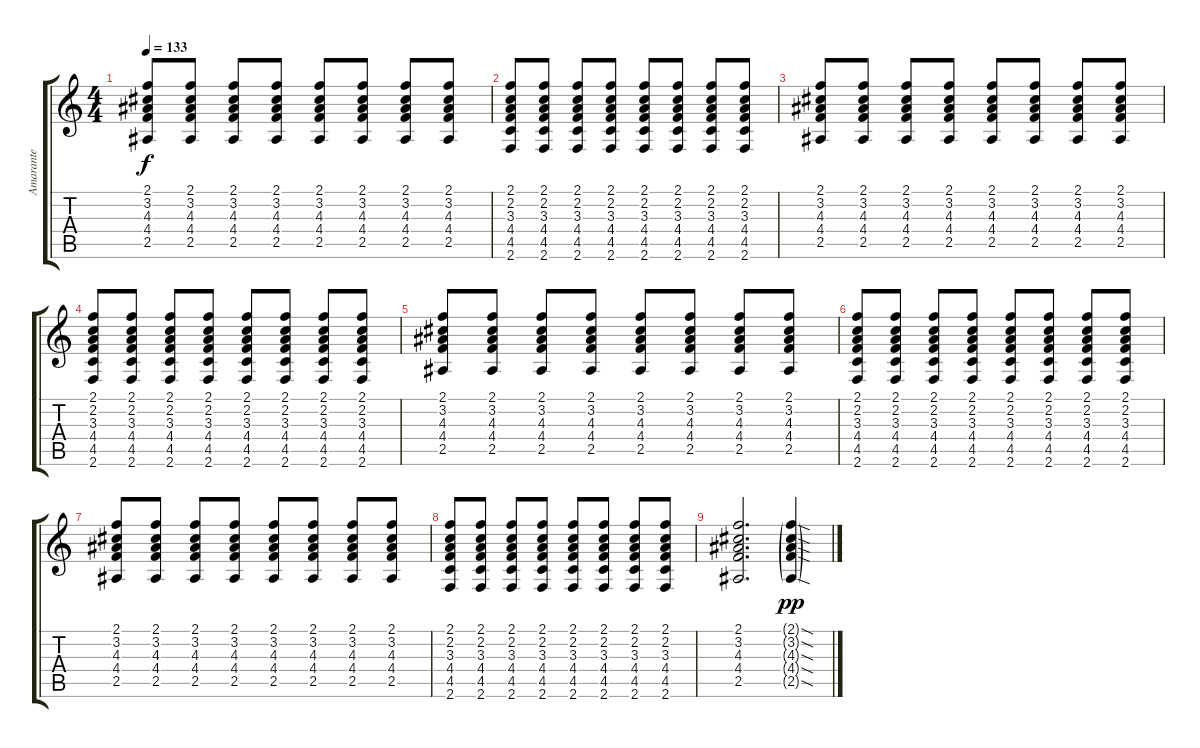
\track ("Amarante" "Amarante") {instrument distortionguitar}
\staff {score tabs}
\tuning (Eb4 Bb3 Gb3 Db3 Ab2 Eb2) {hide}
\ts (4 4)
\tempo 133
\clef g2
\ks c
(2.1 3.2 4.3 4.4 2.5).8{dy f} (2.1 3.2 4.3 4.4 2.5).8 (2.1 3.2 4.3 4.4 2.5).8 (2.1 3.2 4.3 4.4 2.5).8 (2.1 3.2 4.3 4.4 2.5).8 (2.1 3.2 4.3 4.4 2.5).8 (2.1 3.2 4.3 4.4 2.5).8 (2.1 3.2 4.3 4.4 2.5).8 |
(2.1 2.2 3.3 4.4 4.5 2.6).8 (2.1 2.2 3.3 4.4 4.5 2.6).8 (2.1 2.2 3.3 4.4 4.5 2.6).8 (2.1 2.2 3.3 4.4 4.5 2.6).8 (2.1 2.2 3.3 4.4 4.5 2.6).8 (2.1 2.2 3.3 4.4 4.5 2.6).8 (2.1 2.2 3.3 4.4 4.5 2.6).8 (2.1 2.2 3.3 4.4 4.5 2.6).8 |
(2.1 3.2 4.3 4.4 2.5).8 (2.1 3.2 4.3 4.4 2.5).8 (2.1 3.2 4.3 4.4 2.5).8 (2.1 3.2 4.3 4.4 2.5).8 (2.1 3.2 4.3 4.4 2.5).8 (2.1 3.2 4.3 4.4 2.5).8 (2.1 3.2 4.3 4.4 2.5).8 (2.1 3.2 4.3 4.4 2.5).8 |
(2.1 2.2 3.3 4.4 4.5 2.6).8 (2.1 2.2 3.3 4.4 4.5 2.6).8 (2.1 2.2 3.3 4.4 4.5 2.6).8 (2.1 2.2 3.3 4.4 4.5 2.6).8 (2.1 2.2 3.3 4.4 4.5 2.6).8 (2.1 2.2 3.3 4.4 4.5 2.6).8 (2.1 2.2 3.3 4.4 4.5 2.6).8 (2.1 2.2 3.3 4.4 4.5 2.6).8 |
(2.1 3.2 4.3 4.4 2.5).8 (2.1 3.2 4.3 4.4 2.5).8 (2.1 3.2 4.3 4.4 2.5).8 (2.1 3.2 4.3 4.4 2.5).8 (2.1 3.2 4.3 4.4 2.5).8 (2.1 3.2 4.3 4.4 2.5).8 (2.1 3.2 4.3 4.4 2.5).8 (2.1 3.2 4.3 4.4 2.5).8 |
(2.1 2.2 3.3 4.4 4.5 2.6).8 (2.1 2.2 3.3 4.4 4.5 2.6).8 (2.1 2.2 3.3 4.4 4.5 2.6).8 (2.1 2.2 3.3 4.4 4.5 2.6).8 (2.1 2.2 3.3 4.4 4.5 2.6).8 (2.1 2.2 3.3 4.4 4.5 2.6).8 (2.1 2.2 3.3 4.4 4.5 2.6).8 (2.1 2.2 3.3 4.4 4.5 2.6).8 |
(2.1 3.2 4.3 4.4 2.5).8 (2.1 3.2 4.3 4.4 2.5).8 (2.1 3.2 4.3 4.4 2.5).8 (2.1 3.2 4.3 4.4 2.5).8 (2.1 3.2 4.3 4.4 2.5).8 (2.1 3.2 4.3 4.4 2.5).8 (2.1 3.2 4.3 4.4 2.5).8 (2.1 3.2 4.3 4.4 2.5).8 |
(2.1 2.2 3.3 4.4 4.5 2.6).8 (2.1 2.2 3.3 4.4 4.5 2.6).8 (2.1 2.2 3.3 4.4 4.5 2.6).8 (2.1 2.2 3.3 4.4 4.5 2.6).8 (2.1 2.2 3.3 4.4 4.5 2.6).8 (2.1 2.2 3.3 4.4 4.5 2.6).8 (2.1 2.2 3.3 4.4 4.5 2.6).8 (2.1 2.2 3.3 4.4 4.5 2.6).8 |
(2.1 3.2 4.3 4.4 2.5).2{d} (2.1{sod g} 3.2{sod g} 4.3{sod g} 4.4{sod g} 2.5{sod g}).4{dy pp}
